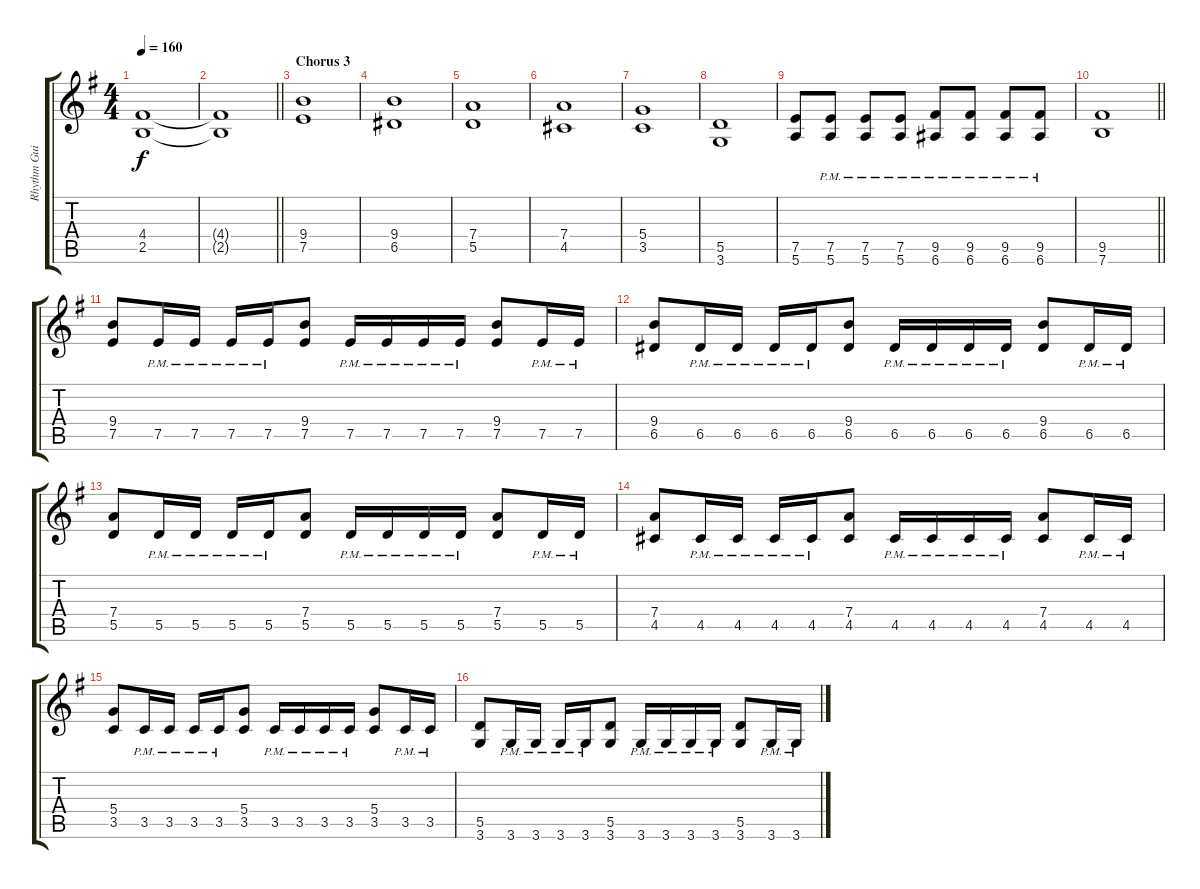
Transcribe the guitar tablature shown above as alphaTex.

\track ("Rhythm Guitar 1: Henrik Juhano" "Rhythm Gui") {instrument distortionguitar}
\staff {score tabs}
\tuning (E4 B3 G3 D3 A2 E2) {hide}
\ts (4 4)
\tempo 160
\clef g2
\ks eminor
(4.4 2.5).1{dy f} |
\barLineRight lightlight
(4.4{t} 2.5{t}).1 |
\section ("" "Chorus 3")
(9.4 7.5).1 |
(9.4 6.5).1 |
(7.4 5.5).1 |
(7.4 4.5).1 |
(5.4 3.5).1 |
(5.5 3.6).1 |
(7.5 5.6).8 (7.5{pm} 5.6{pm}).8 (7.5{pm} 5.6{pm}).8 (7.5{pm} 5.6{pm}).8 (9.5{pm} 6.6{pm}).8 (9.5{pm} 6.6{pm}).8 (9.5{pm} 6.6{pm}).8 (9.5{pm} 6.6{pm}).8 |
\barLineRight lightlight
(9.5 7.6).1 |
(9.4 7.5).8 7.5{pm}.16 7.5{pm}.16 7.5{pm}.16 7.5{pm}.16 (9.4 7.5).8 7.5{pm}.16 7.5{pm}.16 7.5{pm}.16 7.5{pm}.16 (9.4 7.5).8 7.5{pm}.16 7.5{pm}.16 |
(9.4 6.5).8 6.5{pm}.16 6.5{pm}.16 6.5{pm}.16 6.5{pm}.16 (9.4 6.5).8 6.5{pm}.16 6.5{pm}.16 6.5{pm}.16 6.5{pm}.16 (9.4 6.5).8 6.5{pm}.16 6.5{pm}.16 |
(7.4 5.5).8 5.5{pm}.16 5.5{pm}.16 5.5{pm}.16 5.5{pm}.16 (7.4 5.5).8 5.5{pm}.16 5.5{pm}.16 5.5{pm}.16 5.5{pm}.16 (7.4 5.5).8 5.5{pm}.16 5.5{pm}.16 |
(7.4 4.5).8 4.5{pm}.16 4.5{pm}.16 4.5{pm}.16 4.5{pm}.16 (7.4 4.5).8 4.5{pm}.16 4.5{pm}.16 4.5{pm}.16 4.5{pm}.16 (7.4 4.5).8 4.5{pm}.16 4.5{pm}.16 |
(5.4 3.5).8 3.5{pm}.16 3.5{pm}.16 3.5{pm}.16 3.5{pm}.16 (5.4 3.5).8 3.5{pm}.16 3.5{pm}.16 3.5{pm}.16 3.5{pm}.16 (5.4 3.5).8 3.5{pm}.16 3.5{pm}.16 |
(5.5 3.6).8 3.6{pm}.16 3.6{pm}.16 3.6{pm}.16 3.6{pm}.16 (5.5 3.6).8 3.6{pm}.16 3.6{pm}.16 3.6{pm}.16 3.6{pm}.16 (5.5 3.6).8 3.6{pm}.16 3.6{pm}.16
